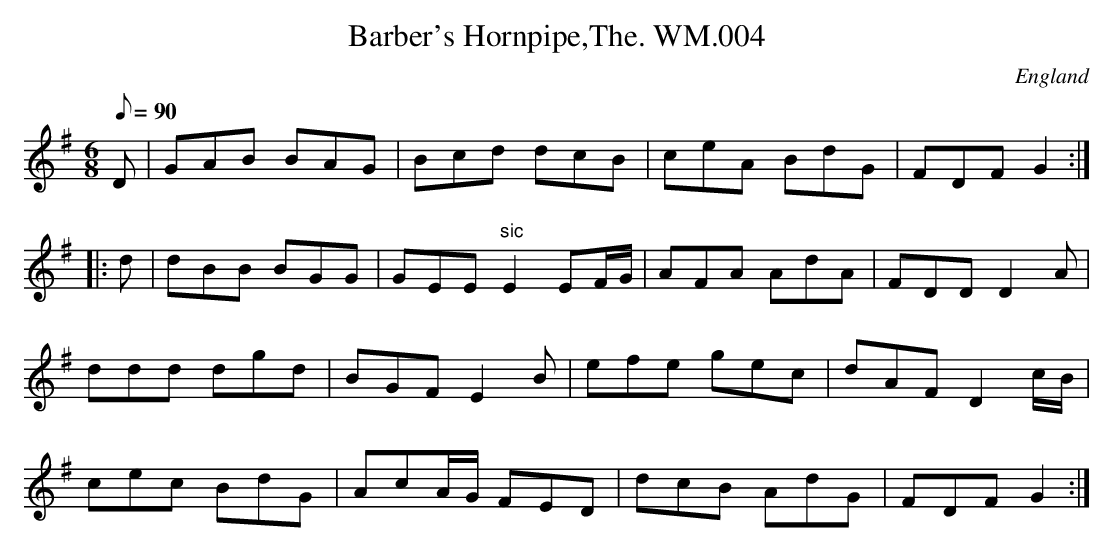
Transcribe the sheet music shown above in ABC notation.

X:1
T:Barber's Hornpipe,The. WM.004
M:6/8
L:1/8
Q:90
O:England
K:G
D|GAB BAG|Bcd dcB|ceA BdG|FDF G2:|!
|:d|dBB BGG|GEE"sic" E2EF/G/|AFA AdA|FDDD2A|!
ddd dgd|BGFE2B|efe gec|dAFD2c/B/|!
cec BdG|AcA/G/ FED|dcB AdG|FDFG2:|]
